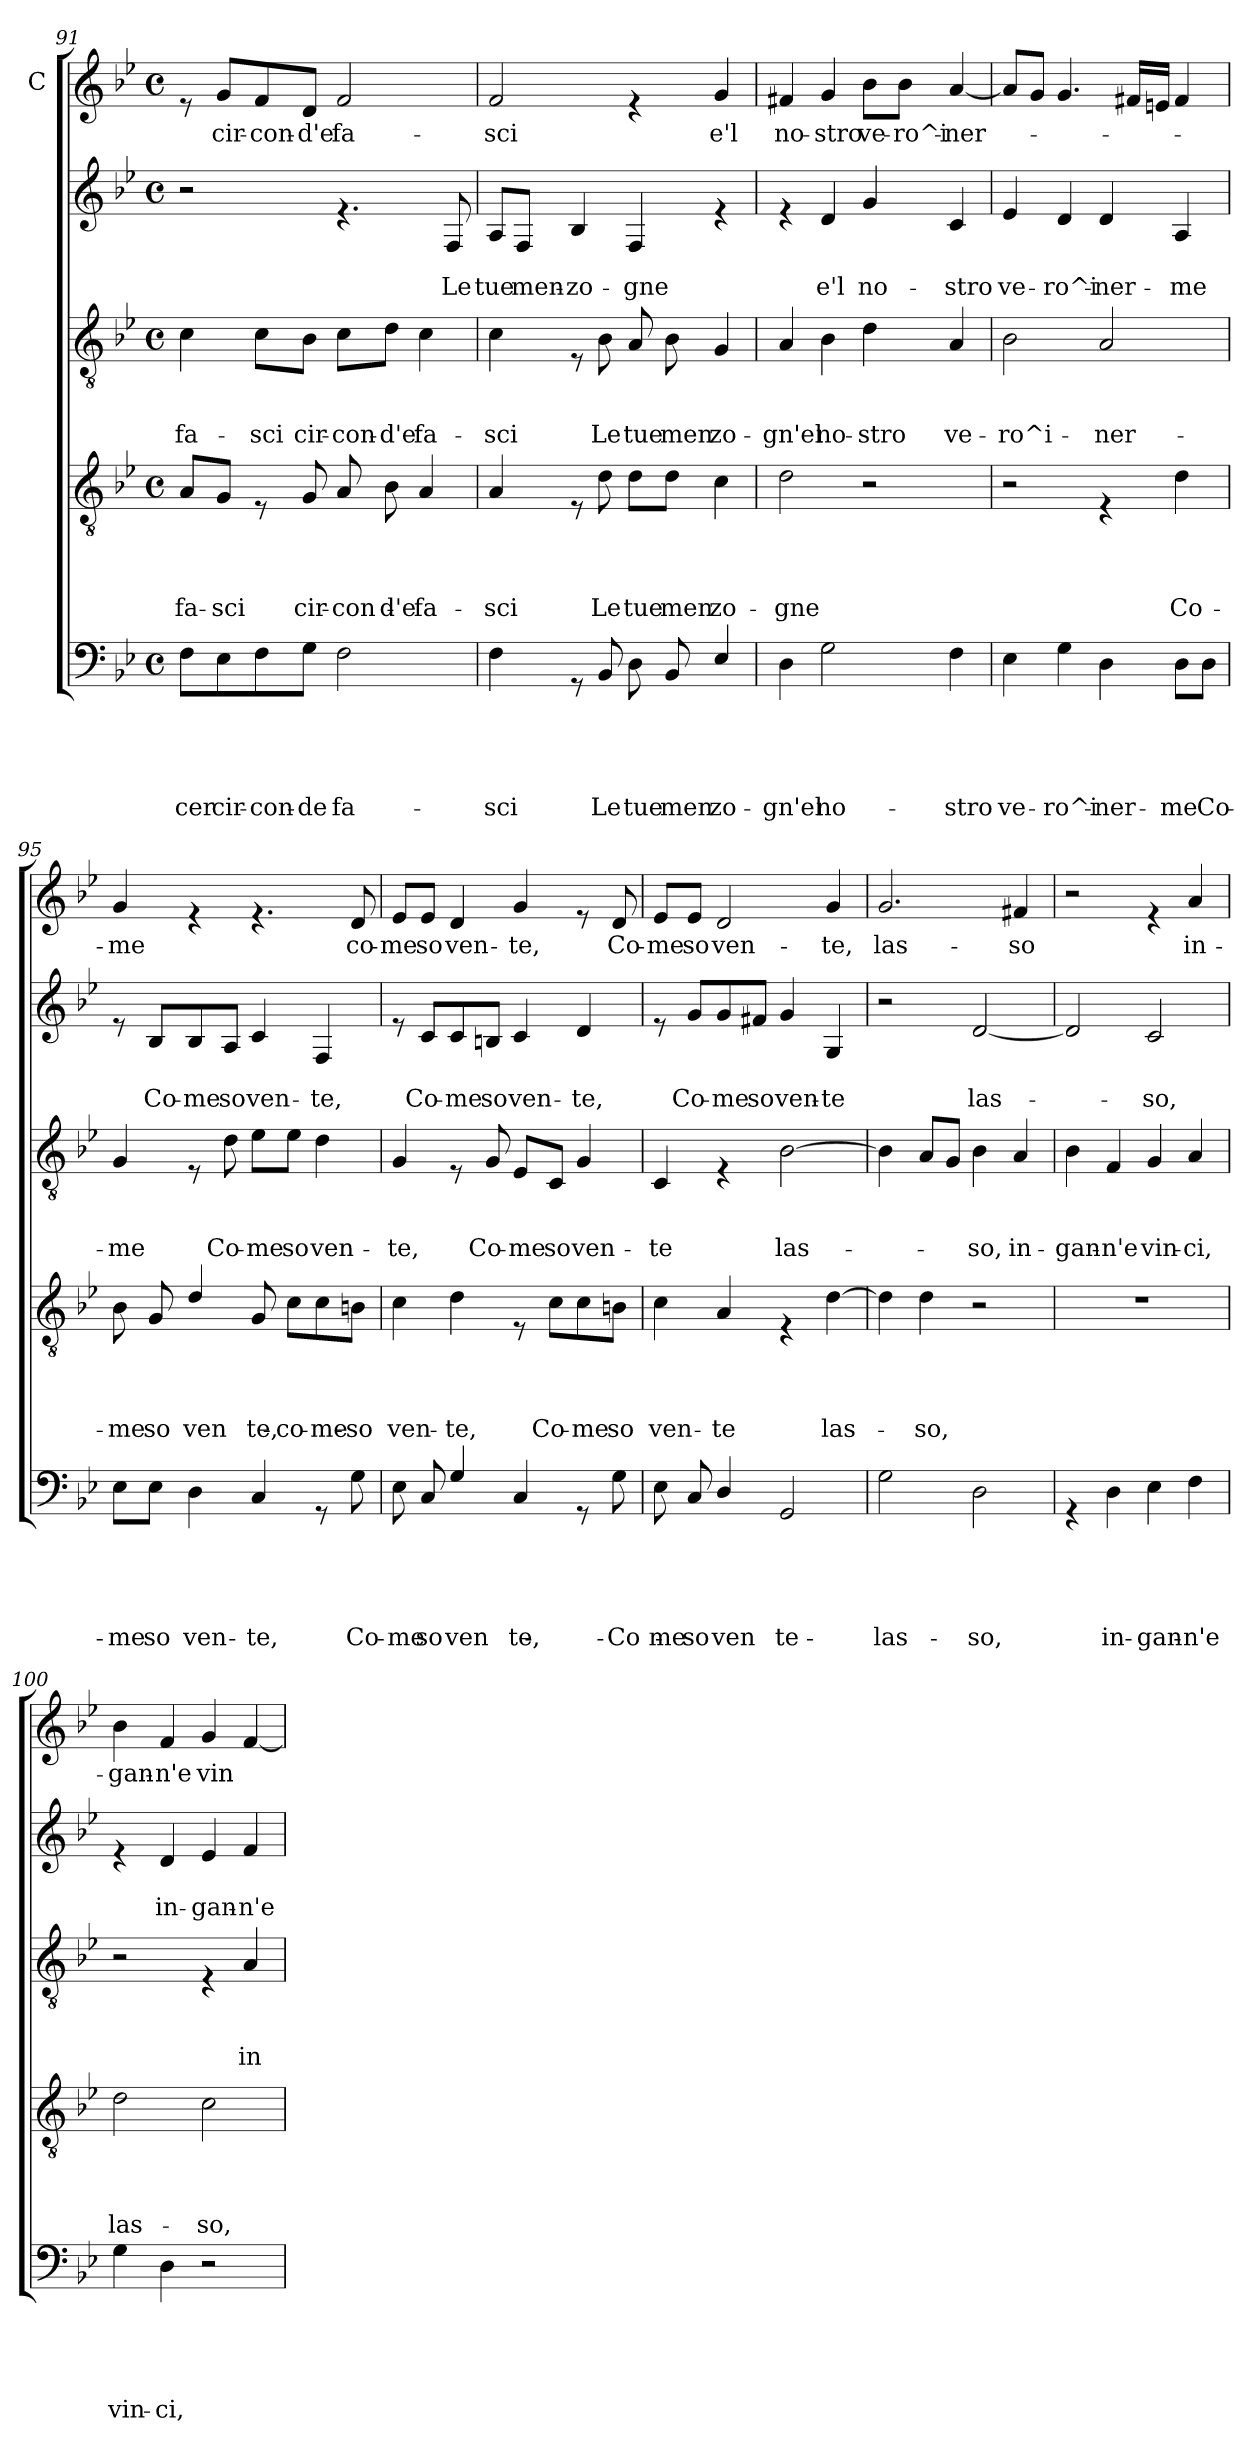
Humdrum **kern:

**kern	**text	**text	**text	**text	**text	**kern	**text	**text	**text	**text	**kern	**text	**text	**text	**kern	**text	**text	**kern	**text
*part5	*part5	*part5	*part5	*part5	*part5	*part4	*part4	*part4	*part4	*part4	*part3	*part3	*part3	*part3	*part2	*part2	*part2	*part1	*part1
*staff5	*staff5	*staff5	*staff5	*staff5	*staff5	*staff4	*staff4	*staff4	*staff4	*staff4	*staff3	*staff3	*staff3	*staff3	*staff2	*staff2	*staff2	*staff1	*staff1
*	*	*	*	*	*	*	*	*	*	*	*	*	*	*	*	*	*	*I"C	*
*clefF4	*	*	*	*	*	*clefGv2	*	*	*	*	*clefGv2	*	*	*	*clefG2	*	*	*clefG2	*
*k[b-e-]	*	*	*	*	*	*k[b-e-]	*	*	*	*	*k[b-e-]	*	*	*	*k[b-e-]	*	*	*k[b-e-]	*
*B-:	*	*	*	*	*	*B-:	*	*	*	*	*B-:	*	*	*	*B-:	*	*	*B-:	*
*M4/4	*	*	*	*	*	*M4/4	*	*	*	*	*M4/4	*	*	*	*M4/4	*	*	*M4/4	*
*met(c)	*	*	*	*	*	*met(c)	*	*	*	*	*met(c)	*	*	*	*met(c)	*	*	*met(c)	*
=91	=91	=91	=91	=91	=91	=91	=91	=91	=91	=91	=91	=91	=91	=91	=91	=91	=91	=91	=91
!	!	!	!	!	!LO:LY:b	!	!	!	!	!LO:LY:b	!	!	!	!LO:LY:b	!	!	!	!	!
*	*	*	*	*	*	*^	*	*	*	*	*	*	*	*	*	*	*	*	*
8F\L	.	.	.	.	-cer	8A/L	2ryy	.	.	.	fa-	4c\	.	.	fa-	2r	.	.	8re	.
!	!	!	!	!	!LO:LY:b	!	!	!	!	!	!LO:LY:b	!	!	!	!	!	!	!	!	!LO:LY:b
8E-\	.	.	.	.	cir-	8G/J	.	.	.	.	-sci	.	.	.	.	.	.	.	8g/L	cir-
!	!	!	!	!	!LO:LY:b	!	!	!	!	!	!	!	!	!	!LO:LY:b	!	!	!	!	!LO:LY:b
8F\	.	.	.	.	-con-	8rE	.	.	.	.	.	8c\L	.	.	-sci	.	.	.	8f/	-con-
!	!	!	!	!	!LO:LY:b	!	!	!	!	!	!LO:LY:b	!	!	!	!LO:LY:b	!	!	!	!	!LO:LY:b
8G\J	.	.	.	.	-de	8G/	.	.	.	.	cir-	8B-\J	.	.	cir-	.	.	.	8d/J	-d'e
!	!	!	!	!	!LO:LY:b	!	!	!	!	!	!LO:LY:b	!	!	!	!LO:LY:b	!	!	!	!	!LO:LY:b
2F\	.	.	.	.	fa-	8A/	8ryy	.	.	.	-con-	8c\L	.	.	-con-	4.re	.	.	2f/	fa-
!	!	!	!	!	!	!	!	!	!	!	!LO:LY:b	!	!	!	!LO:LY:b	!	!	!	!	!
.	.	.	.	.	.	8ryy	8B-\	.	.	.	-d'e	8d\J	.	.	-d'e	.	.	.	.	.
!	!	!	!	!	!	!	!	!	!	!	!LO:LY:b	!	!	!	!LO:LY:b	!	!	!	!	!
.	.	.	.	.	.	4A/	4ryy	.	.	.	-fa-	4c\	.	.	fa-	.	.	.	.	.
!	!	!	!	!	!	!	!	!	!	!	!	!	!	!	!	!	!	!LO:LY:b	!	!
.	.	.	.	.	.	.	.	.	.	.	.	.	.	.	.	8F/	.	Le	.	.
*	*	*	*	*	*	*v	*v	*	*	*	*	*	*	*	*	*	*	*	*	*
!!LO:LB:g=z
=92	=92	=92	=92	=92	=92	=92	=92	=92	=92	=92	=92	=92	=92	=92	=92	=92	=92	=92	=92
!	!	!	!	!	!LO:LY:b	!	!	!	!	!LO:LY:b	!	!	!	!LO:LY:b	!	!	!LO:LY:b	!	!LO:LY:b
*^	*	*	*	*	*	*	*	*	*	*	*^	*	*	*	*	*	*	*	*
4F\	2ryy	.	.	.	.	-sci	4A/	.	.	.	sci	4c\	2ryy	.	.	-sci	8A/L	.	tue	2f/	-sci
!	!	!	!	!	!	!	!	!	!	!	!	!	!	!	!	!	!	!	!LO:LY:b	!	!
.	.	.	.	.	.	.	.	.	.	.	.	.	.	.	.	.	8F/J	.	men-	.	.
!	!	!	!	!	!	!	!	!	!	!	!	!	!	!	!	!	!	!	!LO:LY:b	!	!
8rGG	.	.	.	.	.	.	8rE	.	.	.	.	8rD	.	.	.	.	4B-/	.	-zo-	.	.
!	!	!	!	!	!	!LO:LY:b	!	!	!	!	!LO:LY:b	!	!	!	!	!LO:LY:b	!	!	!	!	!
8BB-/	.	.	.	.	.	Le	8d\	.	.	.	Le	8B-\	.	.	.	Le	.	.	.	.	.
!	!	!	!	!	!	!LO:LY:b	!	!	!	!	!LO:LY:b	!	!	!	!	!LO:LY:b	!	!	!LO:LY:b	!	!
8D\	8ryy	.	.	.	.	tue	8d\L	.	.	.	tue	8A/	8ryy	.	.	tue	4F/	.	-gne	4re	.
!	!	!	!	!	!	!LO:LY:b	!	!	!	!	!LO:LY:b	!	!	!	!	!LO:LY:b	!	!	!	!	!
8ryy	8BB-/	.	.	.	.	-men	8d\J	.	.	.	men	8ryy	8B-\	.	.	-men	.	.	.	.	.
!	!	!	!	!	!	!LO:LY:b	!	!	!	!	!LO:LY:b	!	!	!	!	!LO:LY:b	!	!	!	!	!LO:LY:b
4E-/	4ryy	.	.	.	.	zo-	4c\	.	.	.	zo-	4G/	4ryy	.	.	zo-	4re	.	.	4g/	e'l
=93	=93	=93	=93	=93	=93	=93	=93	=93	=93	=93	=93	=93	=93	=93	=93	=93	=93	=93	=93	=93	=93
!	!	!	!	!	!	!LO:LY:b	!	!	!	!	!LO:LY:b	!	!	!	!	!LO:LY:b	!	!	!	!	!LO:LY:b
*v	*v	*	*	*	*	*	*	*	*	*	*	*v	*v	*	*	*	*	*	*	*	*
4D\	.	.	.	.	gn'el	2d\	.	.	.	-gne	4A/	.	.	gn'el	4re	.	.	4f#X/	no-
!	!	!	!	!	!LO:LY:b	!	!	!	!	!	!	!	!	!LO:LY:b	!	!	!LO:LY:b	!	!LO:LY:b
2G\	.	.	.	.	no-	.	.	.	.	.	4B-\	.	.	no-	4d/	.	e'l	4g/	-stro
!	!	!	!	!	!	!	!	!	!	!	!	!	!	!LO:LY:b	!	!	!LO:LY:b	!	!LO:LY:b
.	.	.	.	.	.	2r	.	.	.	.	4d\	.	.	-stro	4g/	.	no-	8b-\L	ve-
!	!	!	!	!	!	!	!	!	!	!	!	!	!	!	!	!	!	!	!LO:LY:b
.	.	.	.	.	.	.	.	.	.	.	.	.	.	.	.	.	.	8b-\J	-ro^i-
!	!	!	!	!	!LO:LY:b	!	!	!	!	!	!	!	!	!LO:LY:b	!	!	!LO:LY:b	!	!LO:LY:b
4F\	.	.	.	.	-stro	.	.	.	.	.	4A/	.	.	ve-	4c/	.	-stro	[<4a/	-ner-
=94	=94	=94	=94	=94	=94	=94	=94	=94	=94	=94	=94	=94	=94	=94	=94	=94	=94	=94	=94
!	!	!	!	!	!LO:LY:b	!	!	!	!	!	!	!	!	!LO:LY:b	!	!	!LO:LY:b	!	!
4E-\	.	.	.	.	ve-	2r	.	.	.	.	2B-\	.	.	-ro^i-	4e-/	.	ve-	8a/L]	.
.	.	.	.	.	.	.	.	.	.	.	.	.	.	.	.	.	.	8g/J	.
!	!	!	!	!	!LO:LY:b	!	!	!	!	!	!	!	!	!	!	!	!LO:LY:b	!	!
4G\	.	.	.	.	-ro^i-	.	.	.	.	.	.	.	.	.	4d/	.	-ro^i-	4.g/	.
!	!	!	!	!	!LO:LY:b	!	!	!	!	!	!	!	!	!LO:LY:b	!	!	!LO:LY:b	!	!
4D\	.	.	.	.	-ner-	4rE	.	.	.	.	2A/	.	.	-ner-	4d/	.	-ner-	.	.
.	.	.	.	.	.	.	.	.	.	.	.	.	.	.	.	.	.	16f#X/LL	.
.	.	.	.	.	.	.	.	.	.	.	.	.	.	.	.	.	.	16en/JJ	.
!	!	!	!	!	!LO:LY:b	!	!	!	!	!LO:LY:b	!	!	!	!	!	!	!LO:LY:b	!	!
8D\L	.	.	.	.	-me	4d\	.	.	.	Co-	.	.	.	.	4A/	.	-me	4f#/	.
!	!	!	!	!	!LO:LY:b	!	!	!	!	!	!	!	!	!	!	!	!	!	!
8D\J	.	.	.	.	Co-	.	.	.	.	.	.	.	.	.	.	.	.	.	.
!!LO:LB:g=z
=95	=95	=95	=95	=95	=95	=95	=95	=95	=95	=95	=95	=95	=95	=95	=95	=95	=95	=95	=95
!	!	!	!	!	!LO:LY:b	!	!	!	!	!LO:LY:b	!	!	!	!LO:LY:b	!	!	!	!	!LO:LY:b
*	*	*	*	*	*	*^	*	*	*	*	*	*	*	*	*	*	*	*	*
8E-\L	.	.	.	.	-me	8B-\	8ryy	.	.	.	-me	4G/	.	.	-me	8re	.	.	4g/	-me
!	!	!	!	!	!LO:LY:b	!	!	!	!	!	!LO:LY:b	!	!	!	!	!	!	!LO:LY:b	!	!
8E-\J	.	.	.	.	so	8ryy	8G/	.	.	.	-so	.	.	.	.	8B-/L	.	Co-	.	.
!	!	!	!	!	!LO:LY:b	!	!	!	!	!	!LO:LY:b	!	!	!	!	!	!	!LO:LY:b	!	!
4D\	.	.	.	.	ven-	4d/	4ryy	.	.	.	ven-	8rE	.	.	.	8B-/	.	-me	4re	.
!	!	!	!	!	!	!	!	!	!	!	!	!	!	!	!LO:LY:b	!	!	!LO:LY:b	!	!
.	.	.	.	.	.	.	.	.	.	.	.	8d\	.	.	Co-	8A/J	.	so	.	.
!	!	!	!	!	!LO:LY:b	!	!	!	!	!	!LO:LY:b	!	!	!	!LO:LY:b	!	!	!LO:LY:b	!	!
4C/	.	.	.	.	-te,	2ryy	8G/	.	.	.	te,	8e-\L	.	.	-me	4c/	.	ven-	4.re	.
!	!	!	!	!	!	!	!	!	!	!	!LO:LY:b	!	!	!	!LO:LY:b	!	!	!	!	!
.	.	.	.	.	.	.	8c\L	.	.	.	co-	8e-\J	.	.	so	.	.	.	.	.
!	!	!	!	!	!	!	!	!	!	!	!LO:LY:b	!	!	!	!LO:LY:b	!	!	!LO:LY:b	!	!
8rGG	.	.	.	.	.	.	8c\	.	.	.	-me	4d\	.	.	ven-	4F/	.	-te,	.	.
!	!	!	!	!	!LO:LY:b	!	!	!	!	!	!LO:LY:b	!	!	!	!	!	!	!	!	!LO:LY:b
8G\	.	.	.	.	Co-	.	8Bn\J	.	.	.	so	.	.	.	.	.	.	.	8d/	co-
=96	=96	=96	=96	=96	=96	=96	=96	=96	=96	=96	=96	=96	=96	=96	=96	=96	=96	=96	=96	=96
!	!	!	!	!	!LO:LY:b	!	!	!	!	!	!LO:LY:b	!	!	!	!LO:LY:b	!	!	!	!	!LO:LY:b
*^	*	*	*	*	*	*v	*v	*	*	*	*	*	*	*	*	*	*	*	*	*
8E-\	8ryy	.	.	.	.	-me	4c\	.	.	.	ven-	4G/	.	.	-te,	8re	.	.	8e-/L	-me
!	!	!	!	!	!	!LO:LY:b	!	!	!	!	!	!	!	!	!	!	!	!LO:LY:b	!	!LO:LY:b
8ryy	8C/	.	.	.	.	-so	.	.	.	.	.	.	.	.	.	8c/L	.	Co-	8e-/J	so
!	!	!	!	!	!	!LO:LY:b	!	!	!	!	!LO:LY:b	!	!	!	!	!	!	!LO:LY:b	!	!LO:LY:b
4G/	4ryy	.	.	.	.	ven-	4d\	.	.	.	-te,	8rE	.	.	.	8c/	.	-me	4d/	ven-
!	!	!	!	!	!	!	!	!	!	!	!	!	!	!	!LO:LY:b	!	!	!LO:LY:b	!	!
.	.	.	.	.	.	.	.	.	.	.	.	8G/	.	.	Co-	8Bn/J	.	so	.	.
!	!	!	!	!	!	!LO:LY:b	!	!	!	!	!	!	!	!	!LO:LY:b	!	!	!LO:LY:b	!	!LO:LY:b
2ryy	4C/	.	.	.	.	te,	8rE	.	.	.	.	8E-/L	.	.	-me	4c/	.	ven-	4g/	-te,
!	!	!	!	!	!	!	!	!	!	!	!LO:LY:b	!	!	!	!LO:LY:b	!	!	!	!	!
.	.	.	.	.	.	.	8c\L	.	.	.	Co-	8C/J	.	.	so	.	.	.	.	.
!	!	!	!	!	!	!	!	!	!	!	!LO:LY:b	!	!	!	!LO:LY:b	!	!	!LO:LY:b	!	!
.	8rGG	.	.	.	.	.	8c\	.	.	.	-me	4G/	.	.	ven-	4d/	.	-te,	8re	.
!	!	!	!	!	!	!LO:LY:b	!	!	!	!	!LO:LY:b	!	!	!	!	!	!	!	!	!LO:LY:b
.	8G\	.	.	.	.	Co-	8Bn\J	.	.	.	so	.	.	.	.	.	.	.	8d/	Co-
=97	=97	=97	=97	=97	=97	=97	=97	=97	=97	=97	=97	=97	=97	=97	=97	=97	=97	=97	=97	=97
!	!	!	!	!	!	!LO:LY:b	!	!	!	!	!LO:LY:b	!	!	!	!LO:LY:b	!	!	!	!	!LO:LY:b
8E-\	8ryy	.	.	.	.	-me	4c\	.	.	.	ven-	4C/	.	.	-te	8re	.	.	8e-/L	-me
!	!	!	!	!	!	!LO:LY:b	!	!	!	!	!	!	!	!	!	!	!	!LO:LY:b	!	!LO:LY:b
8ryy	8C/	.	.	.	.	-so	.	.	.	.	.	.	.	.	.	8g/L	.	Co-	8e-/J	so
!	!	!	!	!	!	!LO:LY:b	!	!	!	!	!LO:LY:b	!	!	!	!	!	!	!LO:LY:b	!	!LO:LY:b
4D/	4ryy	.	.	.	.	ven-	4A/	.	.	.	-te	4rE	.	.	.	8g/	.	-me	2d/	ven-
!	!	!	!	!	!	!	!	!	!	!	!	!	!	!	!	!	!	!LO:LY:b	!	!
.	.	.	.	.	.	.	.	.	.	.	.	.	.	.	.	8f#X/J	.	so	.	.
!	!	!	!	!	!	!LO:LY:b	!	!	!	!	!	!	!	!	!LO:LY:b	!	!	!LO:LY:b	!	!
2ryy	2GG/	.	.	.	.	te	4rE	.	.	.	.	[>2B-\	.	.	las-	4g/	.	ven-	.	.
!	!	!	!	!	!	!	!	!	!	!	!LO:LY:b	!	!	!	!	!	!	!LO:LY:b	!	!LO:LY:b
.	.	.	.	.	.	.	[>4d\	.	.	.	las-	.	.	.	.	4G/	.	-te	4g/	-te,
*v	*v	*	*	*	*	*	*	*	*	*	*	*	*	*	*	*	*	*	*	*
!!LO:LB:g=z
=98	=98	=98	=98	=98	=98	=98	=98	=98	=98	=98	=98	=98	=98	=98	=98	=98	=98	=98	=98
!	!	!	!	!	!LO:LY:b	!	!	!	!	!	!	!	!	!	!	!	!	!	!LO:LY:b
2G\	.	.	.	.	las-	4d\]	.	.	.	.	4B-\]	.	.	.	2r	.	.	2.g/	las-
!	!	!	!	!	!	!	!	!	!	!LO:LY:b	!	!	!	!	!	!	!	!	!
.	.	.	.	.	.	4d\	.	.	.	-so,	8A/L	.	.	.	.	.	.	.	.
.	.	.	.	.	.	.	.	.	.	.	8G/J	.	.	.	.	.	.	.	.
!	!	!	!	!	!LO:LY:b	!	!	!	!	!	!	!	!	!LO:LY:b	!	!	!LO:LY:b	!	!
2D\	.	.	.	.	-so,	2r	.	.	.	.	4B-\	.	.	-so,	[<2d/	.	las-	.	.
!	!	!	!	!	!	!	!	!	!	!	!	!	!	!LO:LY:b	!	!	!	!	!LO:LY:b
.	.	.	.	.	.	.	.	.	.	.	4A/	.	.	in-	.	.	.	4f#X/	-so
=99	=99	=99	=99	=99	=99	=99	=99	=99	=99	=99	=99	=99	=99	=99	=99	=99	=99	=99	=99
!	!	!	!	!	!	!	!	!	!	!	!	!	!	!LO:LY:b	!	!	!	!	!
4rGG	.	.	.	.	.	1r	.	.	.	.	4B-\	.	.	-gan-	2d/]	.	.	2r	.
!	!	!	!	!	!LO:LY:b	!	!	!	!	!	!	!	!	!LO:LY:b	!	!	!	!	!
4D\	.	.	.	.	in-	.	.	.	.	.	4F/	.	.	-n'e	.	.	.	.	.
!	!	!	!	!	!LO:LY:b	!	!	!	!	!	!	!	!	!LO:LY:b	!	!	!LO:LY:b	!	!
4E-\	.	.	.	.	-gan-	.	.	.	.	.	4G/	.	.	vin-	2c/	.	-so,	4re	.
!	!	!	!	!	!LO:LY:b	!	!	!	!	!	!	!	!	!LO:LY:b	!	!	!	!	!LO:LY:b
4F\	.	.	.	.	-n'e	.	.	.	.	.	4A/	.	.	-ci,	.	.	.	4a/	in-
=100	=100	=100	=100	=100	=100	=100	=100	=100	=100	=100	=100	=100	=100	=100	=100	=100	=100	=100	=100
!	!	!	!	!	!LO:LY:b	!	!	!	!	!LO:LY:b	!	!	!	!	!	!	!	!	!LO:LY:b
4G\	.	.	.	.	vin-	2d\	.	.	.	las-	2r	.	.	.	4re	.	.	4b-\	-gan-
!	!	!	!	!	!LO:LY:b	!	!	!	!	!	!	!	!	!	!	!	!LO:LY:b	!	!LO:LY:b
4D\	.	.	.	.	-ci,	.	.	.	.	.	.	.	.	.	4d/	.	in-	4f/	-n'e
!	!	!	!	!	!	!	!	!	!	!LO:LY:b	!	!	!	!	!	!	!LO:LY:b	!	!LO:LY:b
2r	.	.	.	.	.	2c\	.	.	.	-so,	4rE	.	.	.	4e-/	.	-gan-	4g/	vin
!	!	!	!	!	!	!	!	!	!	!	!	!	!	!LO:LY:b	!	!	!LO:LY:b	!	!
.	.	.	.	.	.	.	.	.	.	.	4A/	.	.	in-	4f/	.	-n'e	[<4f/	.
=	=	=	=	=	=	=	=	=	=	=	=	=	=	=	=	=	=	=	=
*-	*-	*-	*-	*-	*-	*-	*-	*-	*-	*-	*-	*-	*-	*-	*-	*-	*-	*-	*-
